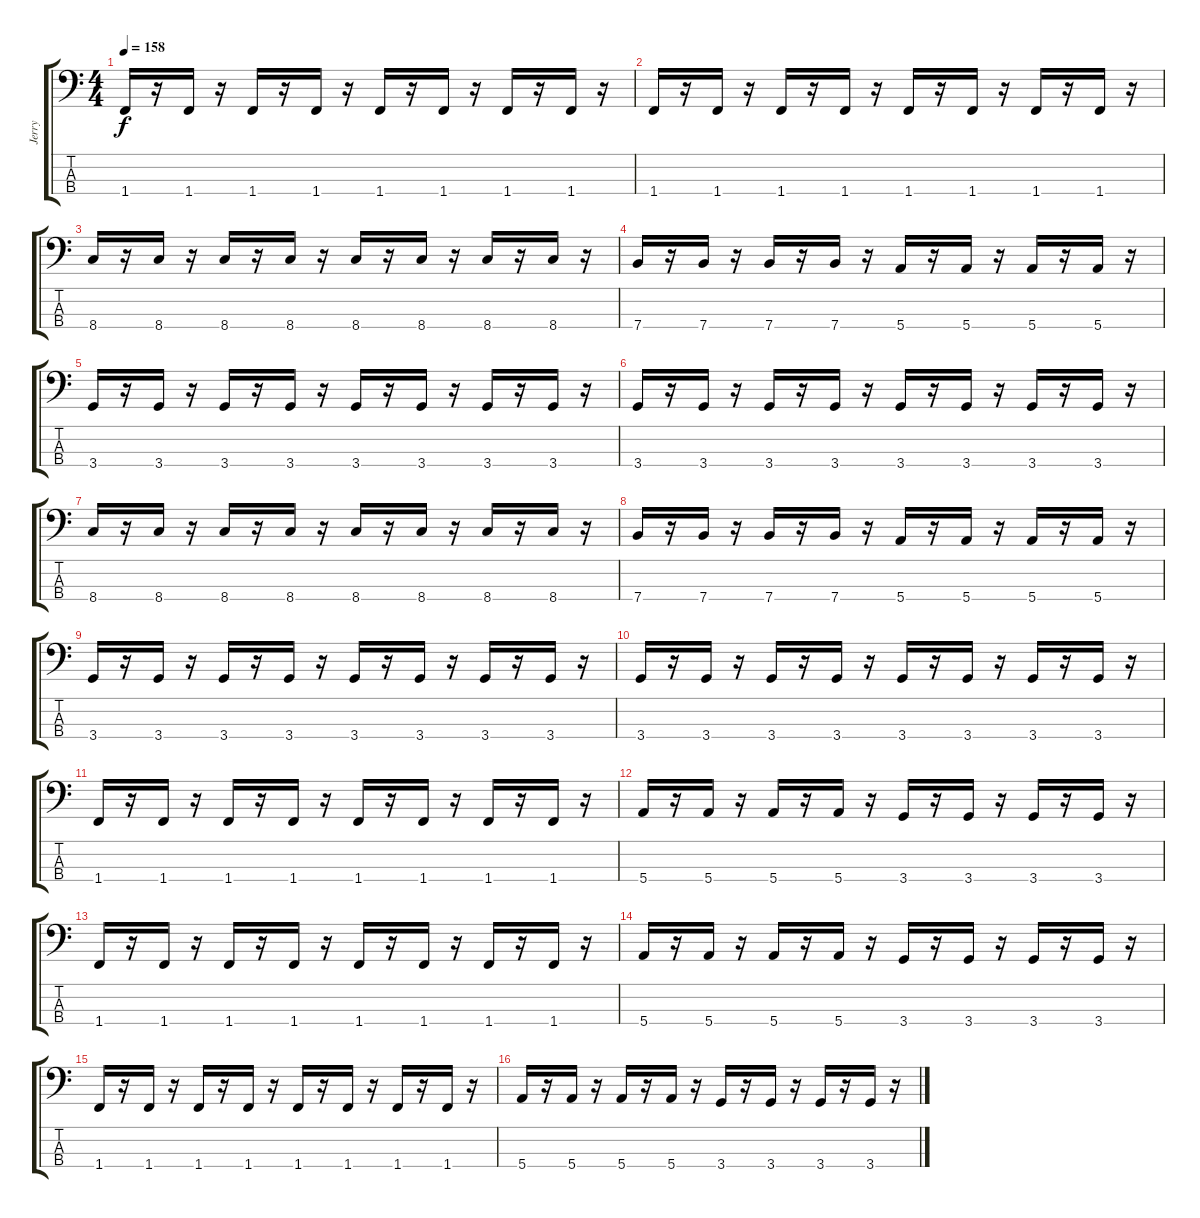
\track ("Jerry" "Jerry") {instrument electricbasspick}
\staff {score tabs}
\tuning (G2 D2 A1 E1) {hide}
\ts (4 4)
\tempo 158
\clef f4
\ks c
1.4.16{dy f} r.16 1.4.16 r.16 1.4.16 r.16 1.4.16 r.16 1.4.16 r.16 1.4.16 r.16 1.4.16 r.16 1.4.16 r.16 |
1.4.16 r.16 1.4.16 r.16 1.4.16 r.16 1.4.16 r.16 1.4.16 r.16 1.4.16 r.16 1.4.16 r.16 1.4.16 r.16 |
8.4.16 r.16 8.4.16 r.16 8.4.16 r.16 8.4.16 r.16 8.4.16 r.16 8.4.16 r.16 8.4.16 r.16 8.4.16 r.16 |
7.4.16 r.16 7.4.16 r.16 7.4.16 r.16 7.4.16 r.16 5.4.16 r.16 5.4.16 r.16 5.4.16 r.16 5.4.16 r.16 |
3.4.16 r.16 3.4.16 r.16 3.4.16 r.16 3.4.16 r.16 3.4.16 r.16 3.4.16 r.16 3.4.16 r.16 3.4.16 r.16 |
3.4.16 r.16 3.4.16 r.16 3.4.16 r.16 3.4.16 r.16 3.4.16 r.16 3.4.16 r.16 3.4.16 r.16 3.4.16 r.16 |
8.4.16 r.16 8.4.16 r.16 8.4.16 r.16 8.4.16 r.16 8.4.16 r.16 8.4.16 r.16 8.4.16 r.16 8.4.16 r.16 |
7.4.16 r.16 7.4.16 r.16 7.4.16 r.16 7.4.16 r.16 5.4.16 r.16 5.4.16 r.16 5.4.16 r.16 5.4.16 r.16 |
3.4.16 r.16 3.4.16 r.16 3.4.16 r.16 3.4.16 r.16 3.4.16 r.16 3.4.16 r.16 3.4.16 r.16 3.4.16 r.16 |
3.4.16 r.16 3.4.16 r.16 3.4.16 r.16 3.4.16 r.16 3.4.16 r.16 3.4.16 r.16 3.4.16 r.16 3.4.16 r.16 |
1.4.16 r.16 1.4.16 r.16 1.4.16 r.16 1.4.16 r.16 1.4.16 r.16 1.4.16 r.16 1.4.16 r.16 1.4.16 r.16 |
5.4.16 r.16 5.4.16 r.16 5.4.16 r.16 5.4.16 r.16 3.4.16 r.16 3.4.16 r.16 3.4.16 r.16 3.4.16 r.16 |
1.4.16 r.16 1.4.16 r.16 1.4.16 r.16 1.4.16 r.16 1.4.16 r.16 1.4.16 r.16 1.4.16 r.16 1.4.16 r.16 |
5.4.16 r.16 5.4.16 r.16 5.4.16 r.16 5.4.16 r.16 3.4.16 r.16 3.4.16 r.16 3.4.16 r.16 3.4.16 r.16 |
1.4.16 r.16 1.4.16 r.16 1.4.16 r.16 1.4.16 r.16 1.4.16 r.16 1.4.16 r.16 1.4.16 r.16 1.4.16 r.16 |
5.4.16 r.16 5.4.16 r.16 5.4.16 r.16 5.4.16 r.16 3.4.16 r.16 3.4.16 r.16 3.4.16 r.16 3.4.16 r.16
